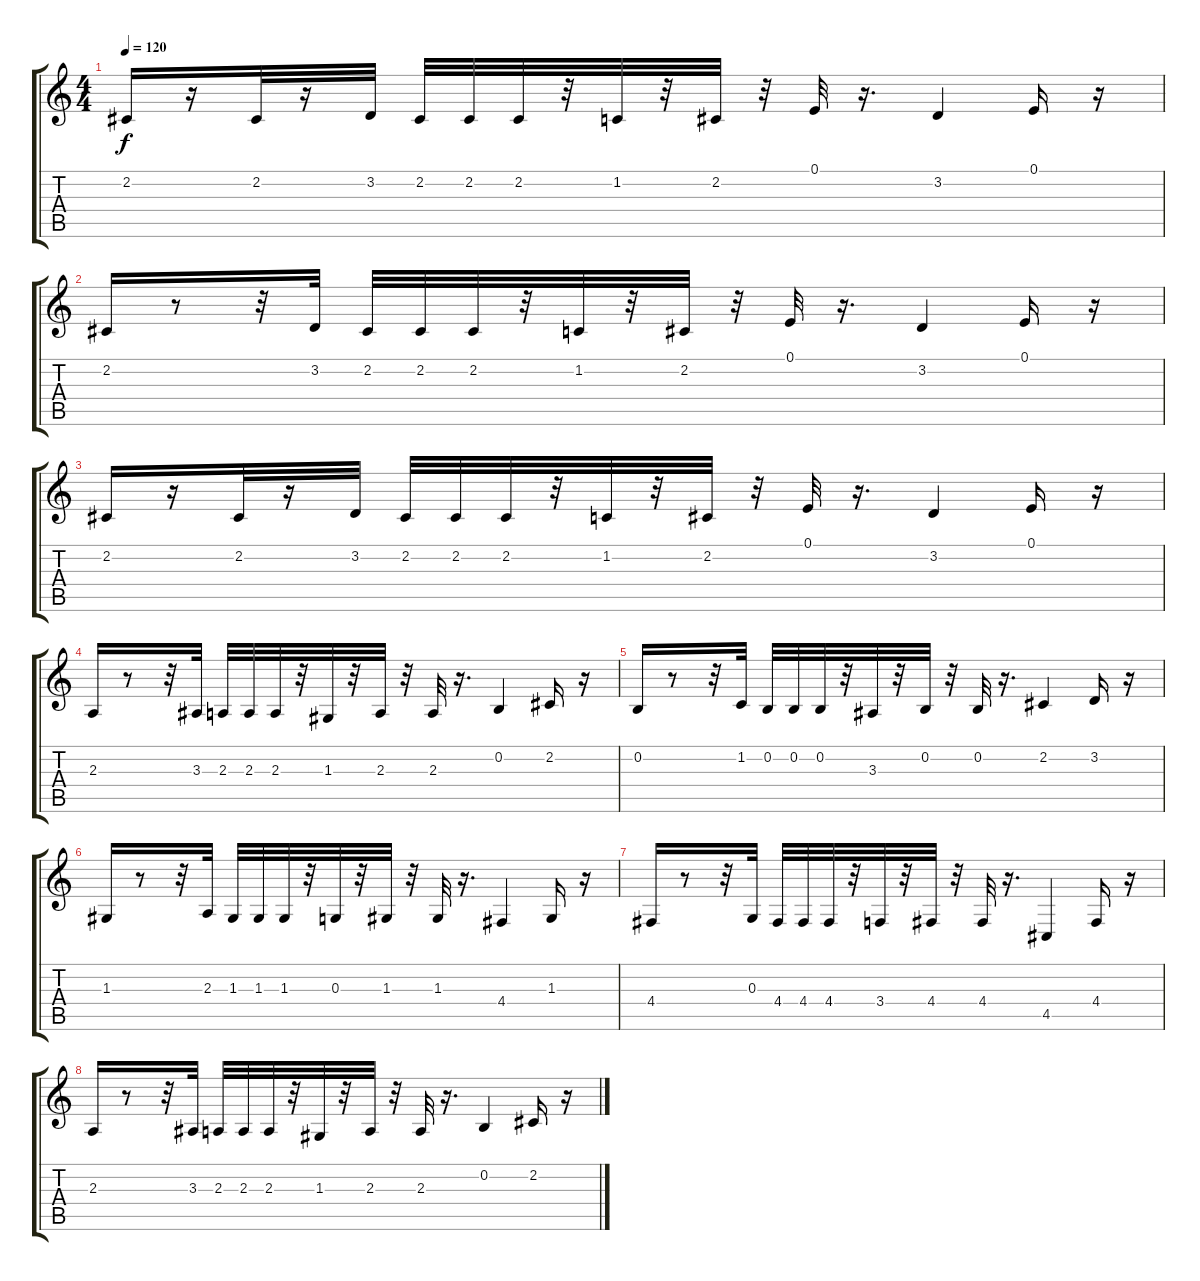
\track "" {instrument lead8bassandlead}
\staff {score tabs}
\tuning (E4 B3 G3 D3 A2 E2) {hide}
\ts (4 4)
\tempo 120
\clef g2
\ks c
2.2.16{dy f} r.16 2.2.32 r.16 3.2.32 2.2.32 2.2.32 2.2.32 r.32 1.2.32 r.32 2.2.32 r.32 0.1.32 r.16{d} 3.2.4{volume 4} 0.1.16{volume 9} r.16 |
2.2.16 r.8 r.32 3.2.32 2.2.32 2.2.32 2.2.32 r.32 1.2.32 r.32 2.2.32 r.32 0.1.32 r.16{d} 3.2.4{volume 4} 0.1.16{volume 9} r.16 |
2.2.16 r.16 2.2.32 r.16 3.2.32 2.2.32 2.2.32 2.2.32 r.32 1.2.32 r.32 2.2.32 r.32 0.1.32 r.16{d} 3.2.4{volume 4} 0.1.16{volume 9} r.16 |
2.3.16 r.8 r.32 3.3.32 2.3.32 2.3.32 2.3.32 r.32 1.3.32 r.32 2.3.32 r.32 2.3.32 r.16{d} 0.2.4{volume 4} 2.2.16{volume 9} r.16 |
0.2.16 r.8 r.32 1.2.32 0.2.32 0.2.32 0.2.32 r.32 3.3.32 r.32 0.2.32 r.32 0.2.32 r.16{d} 2.2.4{volume 4} 3.2.16{volume 9} r.16 |
1.3.16 r.8 r.32 2.3.32 1.3.32 1.3.32 1.3.32 r.32 0.3.32 r.32 1.3.32 r.32 1.3.32 r.16{d} 4.4.4{volume 4} 1.3.16{volume 9} r.16 |
4.4.16 r.8 r.32 0.3.32 4.4.32 4.4.32 4.4.32 r.32 3.4.32 r.32 4.4.32 r.32 4.4.32 r.16{d} 4.5.4{volume 4} 4.4.16{volume 9} r.16 |
2.3.16 r.8 r.32 3.3.32 2.3.32 2.3.32 2.3.32 r.32 1.3.32 r.32 2.3.32 r.32 2.3.32 r.16{d} 0.2.4{volume 4} 2.2.16{volume 9} r.16
